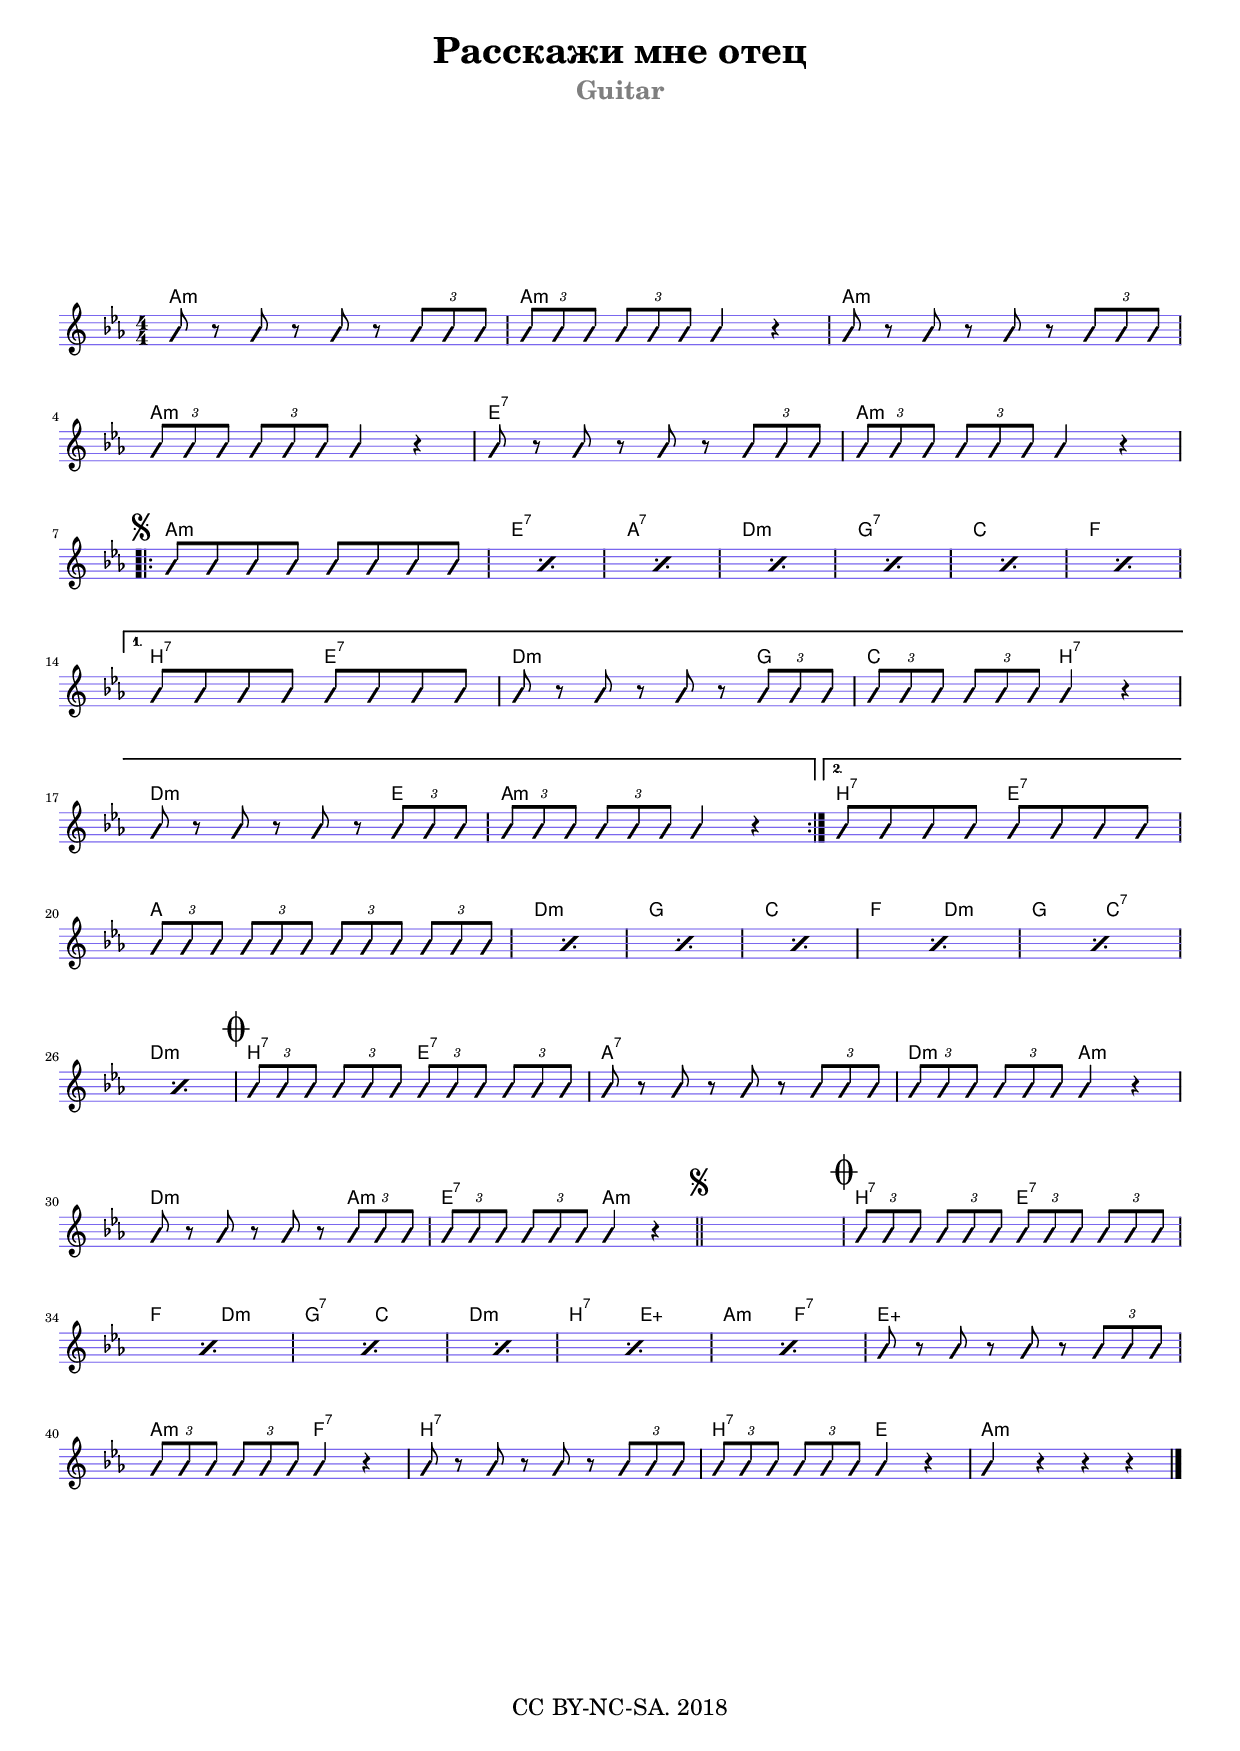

\score
{
<<
  \new ChordNames {
    \germanChords % http://lilypond.org/doc/v2.19/Documentation/notation/displaying-chords#customizing-chord-names
    \chordmode {

      %a4:m a4:m a4:m a4:m 
      
      % вступительный марш
      a1:m a:m a:m a:m e:7 a:m

      % segno (1)
      % [|:
      %\skip1
      a:m e:7 a:7 d:m g:7 c f

      % --- volta 1
      b2:7 e2:7  | d2.:m g4 | c2 b2:7 | d2.:m e4 | a1:m
      % :|]
      % --- volta 2
      b2:7 e2:7  | a1 d:m g c  f2 d2:m g2 c:7 d1:m

      % coda from: 
      b2:7 e2:7 |  a1:7  | d2:m a2:m | d2.:m a4:m | e2:7 a2:m

      \skip1
      % coda to:
      b2:7  e2:7 | f2 d2:m | g2:7 c2 | d1:m | b2:7  e2:5+ | a2:m f2:7  | e1:5+  

      a2:m f2:7 | b1:7 | b2:7 e2 | a4:m 
    }
  }

  %\new Voice \with {
    %\consists "Pitch_squash_engraver"
  %}

  \relative c'
  {
    \key ees \major
    \time 4/4
    %\tempo 4 = 128
    \compressFullBarRests
    \override MultiMeasureRest.expand-limit = #3
    \override Staff.StaffSymbol.color = #(x11-color 'SlateBlue2)
    \numericTimeSignature % писать 4/4 цифрами, а не литерой "С"
    \improvisationOn

    %\repeat percent 3 {
      a'8 r a8 r a8 r \tuplet 3/2 {a a a} | \tuplet 3/2 {a a a} \tuplet 3/2 {a a a}  a4 r 
      a8 r a8 r a8 r \tuplet 3/2 {a a a} | \tuplet 3/2 {a a a} \tuplet 3/2 {a a a}  a4 r 
      a8 r a8 r a8 r \tuplet 3/2 {a a a} | \tuplet 3/2 {a a a} \tuplet 3/2 {a a a}  a4 r 
    %}

    %\break
    \mark \markup { \musicglyph #"scripts.segno" } 

    % \skip1
    % \once \override Score.RehearsalMark.font-size = #-2
    % \mark \markup { \circle 1 }

    %\bar "[|:"
    \repeat volta 2
    {
      \repeat percent 7 { a8[a a a] a8[a a a] }
    }
    \alternative 
    {
      {
        a8[a a a] a8[a a a]

           a8 r a8 r a8 r \tuplet 3/2 {a a a} | \tuplet 3/2 {a a a} \tuplet 3/2 {a a a}  a4 r 
           a8 r a8 r a8 r \tuplet 3/2 {a a a} | \tuplet 3/2 {a a a} \tuplet 3/2 {a a a}  a4 r 
      }
      {
        %break
        a8[a a a] a8[a a a]
      }
    }
  

    
    % \once \override Score.RehearsalMark.font-size = #-2
    % \mark \markup { \circle 2 }


    % --- volta 2
    \repeat percent 7 
    {
      %
      % TODO переделать ритм на: r4 a4 \tuplet 3/2 {r8 a a} \tuplet 3/2 {a8 a a}
      %
      \tuplet 3/2 {a a a} \tuplet 3/2 {a a a} \tuplet 3/2 {a a a} \tuplet 3/2 {a a a} 
    }

    \once \override Score.RehearsalMark.font-size = #5
    \mark \markup { \musicglyph #"scripts.coda" }

    \tuplet 3/2 {a a a} \tuplet 3/2 {a a a} \tuplet 3/2 {a a a} \tuplet 3/2 {a a a}


    a8 r a8 r a8 r \tuplet 3/2 {a a a} | \tuplet 3/2 {a a a} \tuplet 3/2 {a a a}  a4 r 
    a8 r a8 r a8 r \tuplet 3/2 {a a a} | \tuplet 3/2 {a a a} \tuplet 3/2 {a a a}  a4 r 
    
    \mark \markup { \musicglyph #"scripts.segno" } \bar "||" 
    
    \skip1

    \once \override Score.RehearsalMark.font-size = #5
    \mark \markup { \musicglyph #"scripts.coda" }

    
    \repeat percent 6 
    {
      %
      % TODO переделать ритм на: r4 a4 \tuplet 3/2 {r8 a a} \tuplet 3/2 {a8 a a}
      %
      \tuplet 3/2 {a8 a a} \tuplet 3/2 {a a a} \tuplet 3/2 {a a a} \tuplet 3/2 {a a a} 
    }
  
    %\break

    a8 r a8 r a8 r \tuplet 3/2 {a a a} | \tuplet 3/2 {a a a} \tuplet 3/2 {a a a}  a4 r 
    a8 r a8 r a8 r \tuplet 3/2 {a a a} | \tuplet 3/2 {a a a} \tuplet 3/2 {a a a}  a4 r 
    a4 r r r

    \bar "|." 
  }
>>
}
\layout {
    #(layout-set-staff-size 14)
    %#(set-default-paper-size "a6" 'landscape)
    indent = #0
    %line-width = #180
    ragged-last = ##f
    ragged-right = ##f
  }


\header {
    title = "Расскажи мне отец"
    subtitle = ""
    instrument = \markup \with-color #grey "Guitar"
    poet = ""
    piece = ""
    opus = ""
    arranger = ""
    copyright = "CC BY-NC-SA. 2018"
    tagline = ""
}

\paper {
  system-system-spacing = #'((basic-distance . 0.1) (padding . 5))
  ragged-last-bottom = ##f
  %ragged-bottom = ##f
}

\version "2.18.2"

